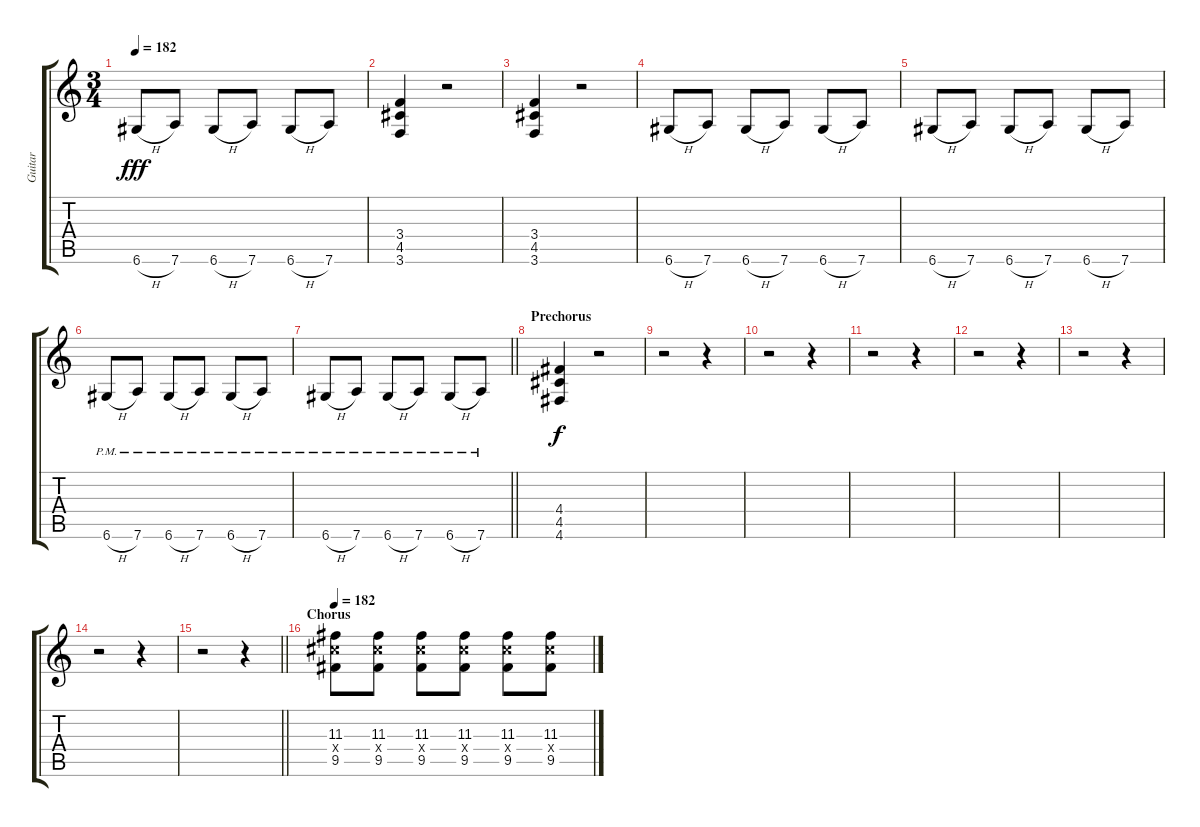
\track ("Guitar" "Guitar") {instrument distortionguitar}
\staff {score tabs}
\tuning (E4 B3 G3 D3 A2 D2) {hide}
\ts (3 4)
\tempo 182
\clef g2
\ks c
6.6{h}.8{dy fff} 7.6.8 6.6{h}.8 7.6.8 6.6{h}.8 7.6.8 |
(3.4 4.5 3.6).4 r.2 |
(3.4 4.5 3.6).4 r.2 |
6.6{h}.8 7.6.8 6.6{h}.8 7.6.8 6.6{h}.8 7.6.8 |
6.6{h}.8 7.6.8 6.6{h}.8 7.6.8 6.6{h}.8 7.6.8 |
6.6{h pm}.8 7.6{pm}.8 6.6{h pm}.8 7.6{pm}.8 6.6{h pm}.8 7.6{pm}.8 |
\barLineRight lightlight
6.6{h pm}.8 7.6{pm}.8 6.6{h pm}.8 7.6{pm}.8 6.6{h pm}.8 7.6{pm}.8 |
\section ("" "Prechorus")
(4.4 4.5 4.6).4{dy f} r.2 |
r.2 r.4 |
r.2 r.4 |
r.2 r.4 |
r.2 r.4 |
r.2 r.4 |
r.2 r.4 |
\barLineRight lightlight
r.2 r.4 |
\section ("" "Chorus")
\tempo 182
(11.3 11.4{x} 9.5).8 (11.3 11.4{x} 9.5).8 (11.3 11.4{x} 9.5).8 (11.3 11.4{x} 9.5).8 (11.3 11.4{x} 9.5).8 (11.3 11.4{x} 9.5).8
